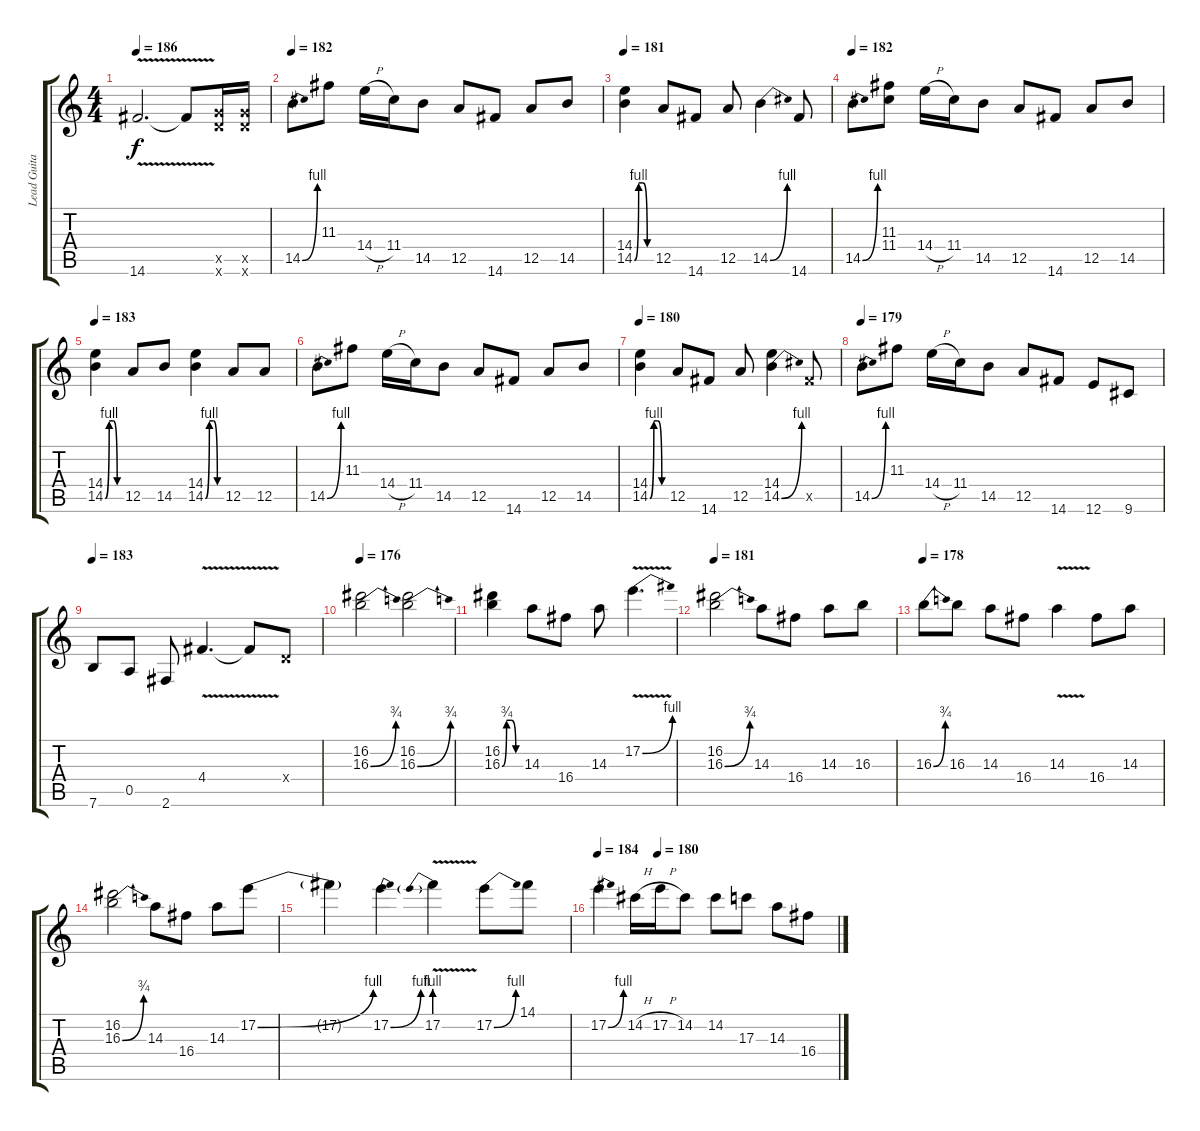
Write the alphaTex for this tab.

\track ("Lead Guitar" "Lead Guita") {instrument distortionguitar}
\staff {score tabs}
\tuning (E4 B3 G3 D3 A2 E2) {hide}
\ts (4 4)
\tempo 186
\clef g2
\ks c
14.6{v}.2{d dy f} 14.6{t}.8 (10.5{x} 10.6{x}).16 (10.5{x} 10.6{x}).16 |
\tempo 182
14.5{be (bend 0 0 60 4)}.8 11.3.8 14.4{h}.16 11.4.16 14.5.8 12.5.8 14.6.8 12.5.8 14.5.8 |
\tempo 181
(14.4 14.5{be (custom 0 0 15 4 30 4 45 0 60 0)}).4 12.5.8 14.6.8 12.5.8 14.5{be (bend 0 0 60 4)}.4 14.6.8 |
\tempo 182
14.5{be (bend 0 0 60 4)}.8 (11.3 11.4).8 14.4{h}.16 11.4.16 14.5.8 12.5.8 14.6.8 12.5.8 14.5.8 |
\tempo 183
(14.4 14.5{be (custom 0 0 15 4 30 4 45 0 60 0)}).4 12.5.8 14.5.8 (14.4 14.5{be (custom 0 0 15 4 30 4 45 0 60 0)}).4 12.5.8 12.5.8 |
14.5{be (bend 0 0 60 4)}.8 11.3.8 14.4{h}.16 11.4.16 14.5.8 12.5.8 14.6.8 12.5.8 14.5.8 |
\tempo 180
(14.4 14.5{be (custom 0 0 15 4 30 4 45 0 60 0)}).4 12.5.8 14.6.8 12.5.8 (14.4 14.5{be (bend 0 0 60 4)}).4 9.5{x}.8 |
\tempo 179
14.5{be (bend 0 0 60 4)}.8 11.3.8 14.4{h}.16 11.4.16 14.5.8 12.5.8 14.6.8 12.6.8 9.6.8 |
\tempo 183
7.6.8 0.5.8 2.6.8 4.4{v}.4{d} 4.4{t}.8 0.4{x}.8 |
\tempo 176
(16.2 16.3{be (bend 0 0 60 3)}).2 (16.2 16.3{be (bend 0 0 60 3)}).2 |
(16.2 16.3{be (custom 0 0 15 3 30 3 45 0 60 0)}).4 14.3.8 16.4.8 14.3.8 17.2{be (bend 0 0 60 4) v}.4{d} |
\tempo 181
(16.2 16.3{be (bend 0 0 60 3)}).2 14.3.8 16.4.8 14.3.8 16.3.8 |
\tempo 178
16.3{be (bend 0 0 60 3)}.8 16.3.8 14.3.8 16.4.8 14.3{v}.4 16.4.8 14.3.8 |
(16.2 16.3{be (bend 0 0 60 3)}).2 14.3.8 16.4.8 14.3.8 17.2{be (bend 0 0 60 4)}.8 |
17.2{t}.4 17.2{be (bend 0 0 60 4)}.4 17.2{be (prebend 0 4 60 4) v}.4 17.2{be (bend 0 0 60 4)}.8 14.1.8 |
\tempo 184
\tempo (180 0.25)
17.2{be (bend 0 0 60 4)}.4 14.2{h}.16 17.2{h}.16 14.2.8 14.2.8 17.3.8 14.3.8 16.4.8
